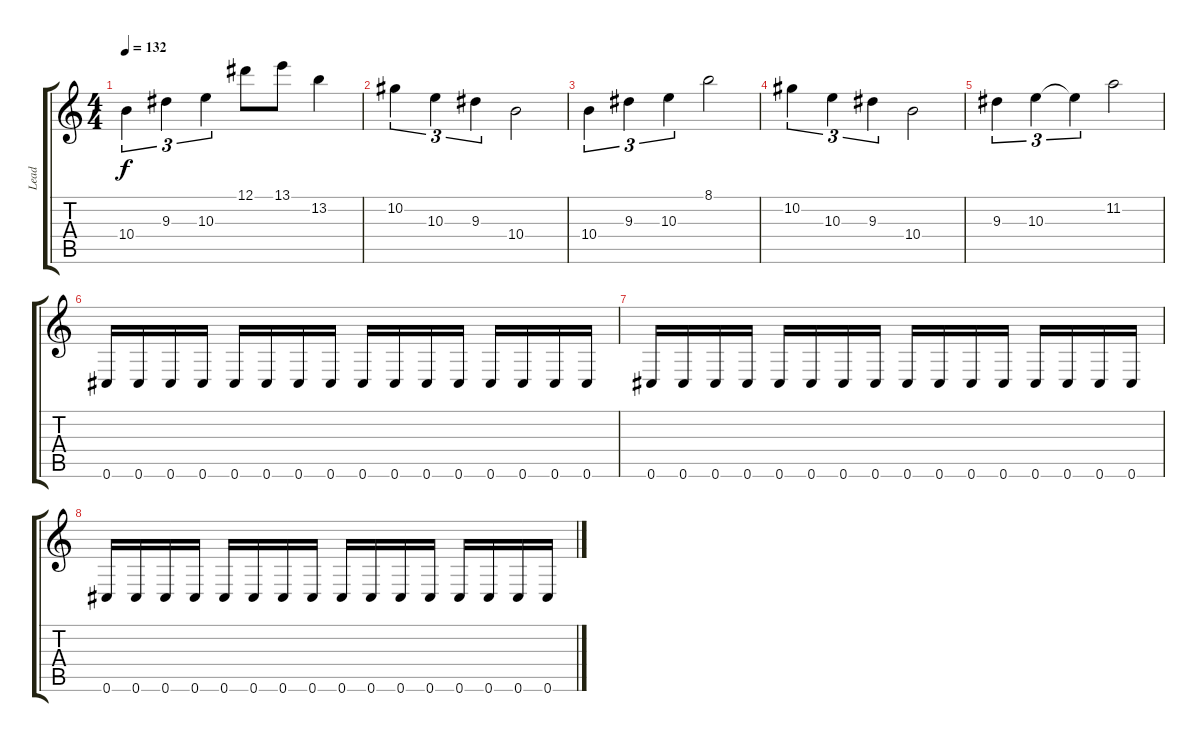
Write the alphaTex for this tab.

\track ("Lead" "Lead") {instrument distortionguitar}
\staff {score tabs}
\tuning (Eb4 Bb3 Gb3 Db3 Ab2 Db2) {hide}
\ts (4 4)
\tempo 132
\clef g2
\ks c
10.4.4{tu (3 2) dy f} 9.3.4{tu (3 2)} 10.3.4{tu (3 2)} 12.1.8 13.1.8 13.2.4 |
10.2.4{tu (3 2)} 10.3.4{tu (3 2)} 9.3.4{tu (3 2)} 10.4.2 |
10.4.4{tu (3 2)} 9.3.4{tu (3 2)} 10.3.4{tu (3 2)} 8.1.2 |
10.2.4{tu (3 2)} 10.3.4{tu (3 2)} 9.3.4{tu (3 2)} 10.4.2 |
9.3.4{tu (3 2)} 10.3.4{tu (3 2)} 10.3{t}.4{tu (3 2)} 11.2.2 |
0.6.16 0.6.16 0.6.16 0.6.16 0.6.16 0.6.16 0.6.16 0.6.16 0.6.16 0.6.16 0.6.16 0.6.16 0.6.16 0.6.16 0.6.16 0.6.16 |
0.6.16 0.6.16 0.6.16 0.6.16 0.6.16 0.6.16 0.6.16 0.6.16 0.6.16 0.6.16 0.6.16 0.6.16 0.6.16 0.6.16 0.6.16 0.6.16 |
0.6.16 0.6.16 0.6.16 0.6.16 0.6.16 0.6.16 0.6.16 0.6.16 0.6.16 0.6.16 0.6.16 0.6.16 0.6.16 0.6.16 0.6.16 0.6.16
